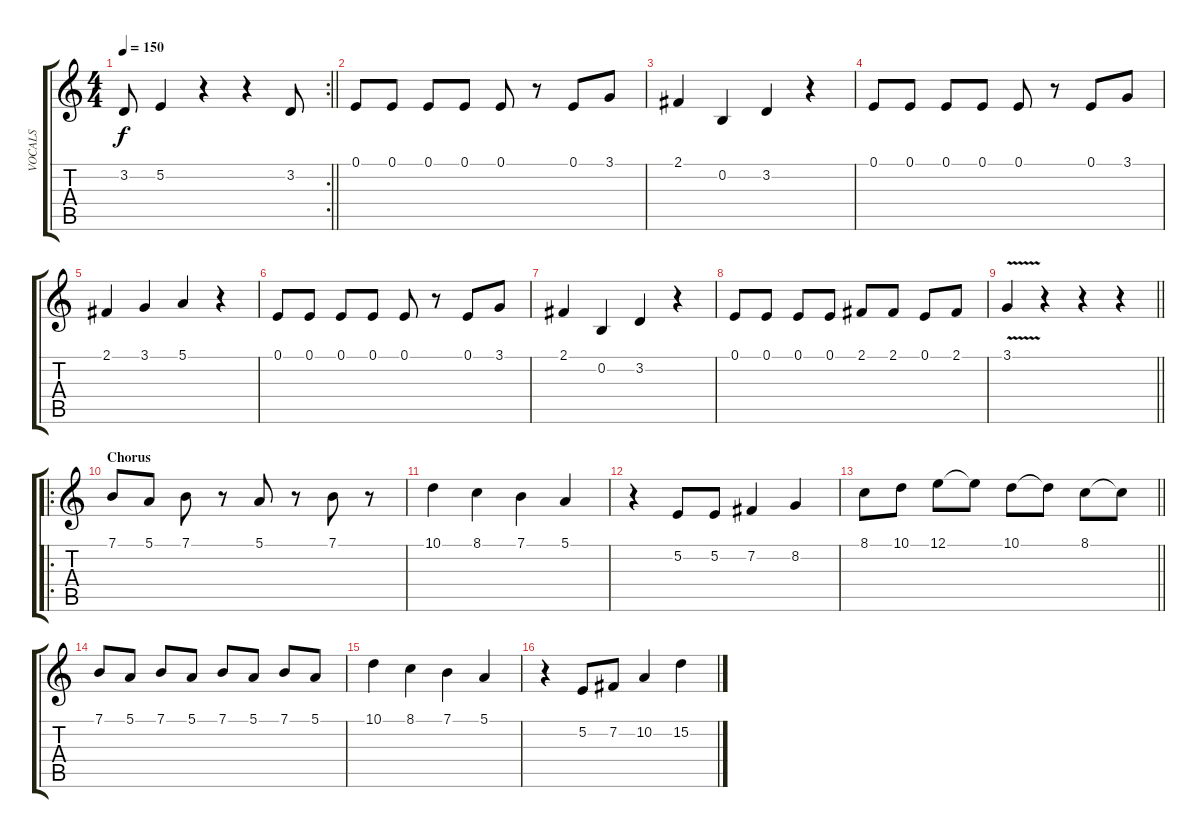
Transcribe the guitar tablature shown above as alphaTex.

\track ("VOCALS" "VOCALS") {instrument tenorsax}
\staff {score tabs}
\tuning (E4 B3 G3 D3 A2 D2) {hide}
\rc 2
\ts (4 4)
\tempo 150
\clef g2
\barLineRight lightlight
\ks c
3.2{t}.8{dy f} 5.2.4 r.4 r.4 3.2.8 |
0.1.8 0.1.8 0.1.8 0.1.8 0.1.8 r.8 0.1.8 3.1.8 |
2.1.4 0.2.4 3.2.4 r.4 |
0.1.8 0.1.8 0.1.8 0.1.8 0.1.8 r.8 0.1.8 3.1.8 |
2.1.4 3.1.4 5.1.4 r.4 |
0.1.8 0.1.8 0.1.8 0.1.8 0.1.8 r.8 0.1.8 3.1.8 |
2.1.4 0.2.4 3.2.4 r.4 |
0.1.8 0.1.8 0.1.8 0.1.8 2.1.8 2.1.8 0.1.8 2.1.8 |
\barLineRight lightlight
3.1{v}.4 r.4 r.4 r.4 |
\ro
\section ("" "Chorus")
7.1.8 5.1.8 7.1.8 r.8 5.1.8 r.8 7.1.8 r.8 |
10.1.4 8.1.4 7.1.4 5.1.4 |
r.4 5.2.8 5.2.8 7.2.4 8.2.4 |
\barLineRight lightlight
8.1.8 10.1.8 12.1.8 12.1{t}.8 10.1.8 10.1{t}.8 8.1.8 8.1{t}.8 |
7.1.8 5.1.8 7.1.8 5.1.8 7.1.8 5.1.8 7.1.8 5.1.8 |
10.1.4 8.1.4 7.1.4 5.1.4 |
r.4 5.2.8 7.2.8 10.2.4 15.2.4
